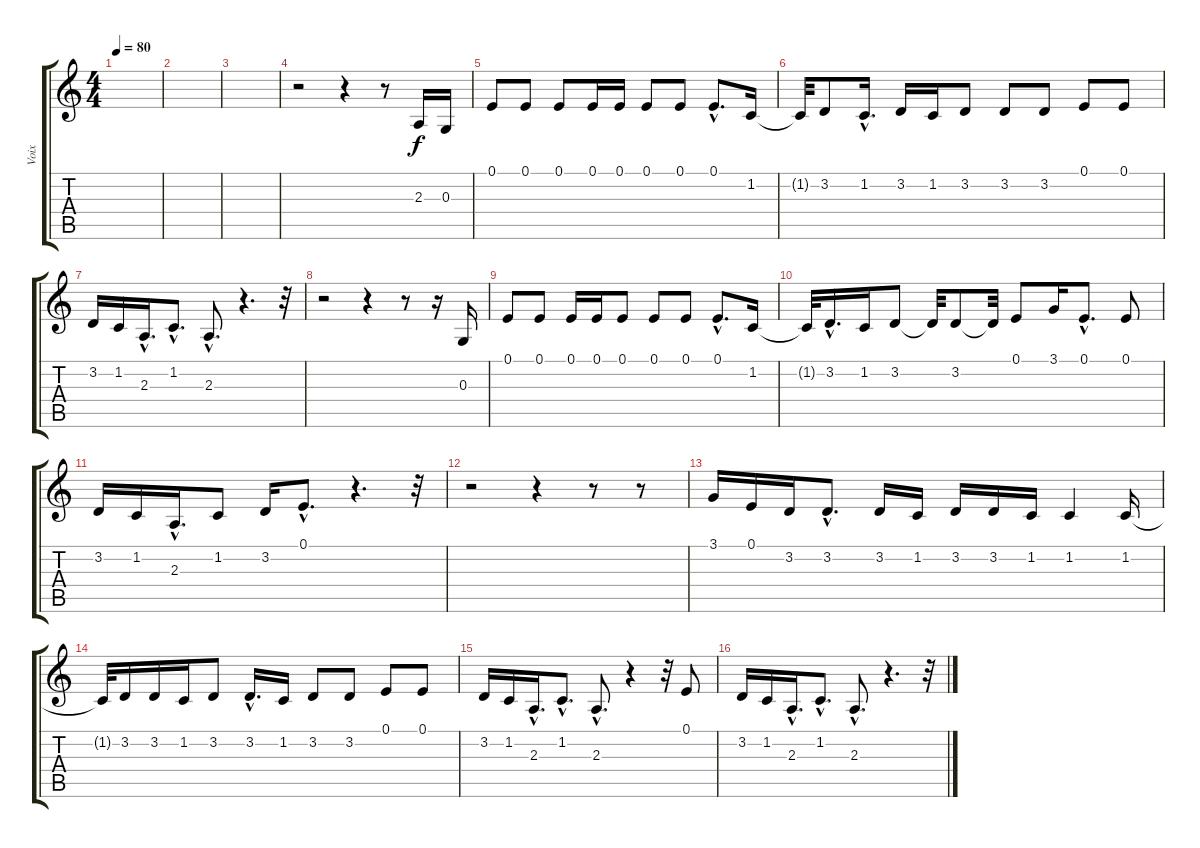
\track ("Voix" "Voix") {instrument lead6voice}
\staff {score tabs}
\tuning (E4 B3 G3 D3 A2 E2) {hide}
\ts (4 4)
\tempo 80
\clef g2
\ks c
|
|
|
r.2 r.4 r.8 2.3.16 0.3.16 |
0.1.8 0.1.8 0.1.8 0.1.16 0.1.16 0.1.8 0.1.8 0.1{hac}.8{d} 1.2.16 |
1.2{t}.32 3.2.8 1.2{hac}.16{d} 3.2.16 1.2.16 3.2.8 3.2.8 3.2.8 0.1.8 0.1.8 |
3.2.16 1.2.16 2.3{hac}.16{d} 1.2{hac}.8{d} 2.3{hac}.8{d} r.4{d} r.32 |
r.2 r.4 r.8 r.16 0.3.16 |
0.1.8 0.1.8 0.1.16 0.1.16 0.1.8 0.1.8 0.1.8 0.1{hac}.8{d} 1.2.16 |
1.2{t}.32 3.2{hac}.16{d} 1.2.16 3.2.8 3.2{t}.32 3.2.8 3.2{t}.32 0.1.8 3.1.16 0.1{hac}.8{d} 0.1.8 |
3.2.16 1.2.16 2.3{hac}.16{d} 1.2.8 3.2.16 0.1{hac}.8{d} r.4{d} r.32 |
r.2 r.4 r.8 r.8 |
3.1.16 0.1.16 3.2.16 3.2{hac}.8{d} 3.2.16 1.2.16 3.2.16 3.2.16 1.2.16 1.2.4 1.2.16 |
1.2{t}.32 3.2.16 3.2.16 1.2.16 3.2.8 3.2{hac}.16{d} 1.2.16 3.2.8 3.2.8 0.1.8 0.1.8 |
3.2.16 1.2.16 2.3{hac}.16{d} 1.2{hac}.8{d} 2.3{hac}.8{d} r.4 r.32 0.1.8 |
3.2.16 1.2.16 2.3{hac}.16{d} 1.2{hac}.8{d} 2.3{hac}.8{d} r.4{d} r.32
